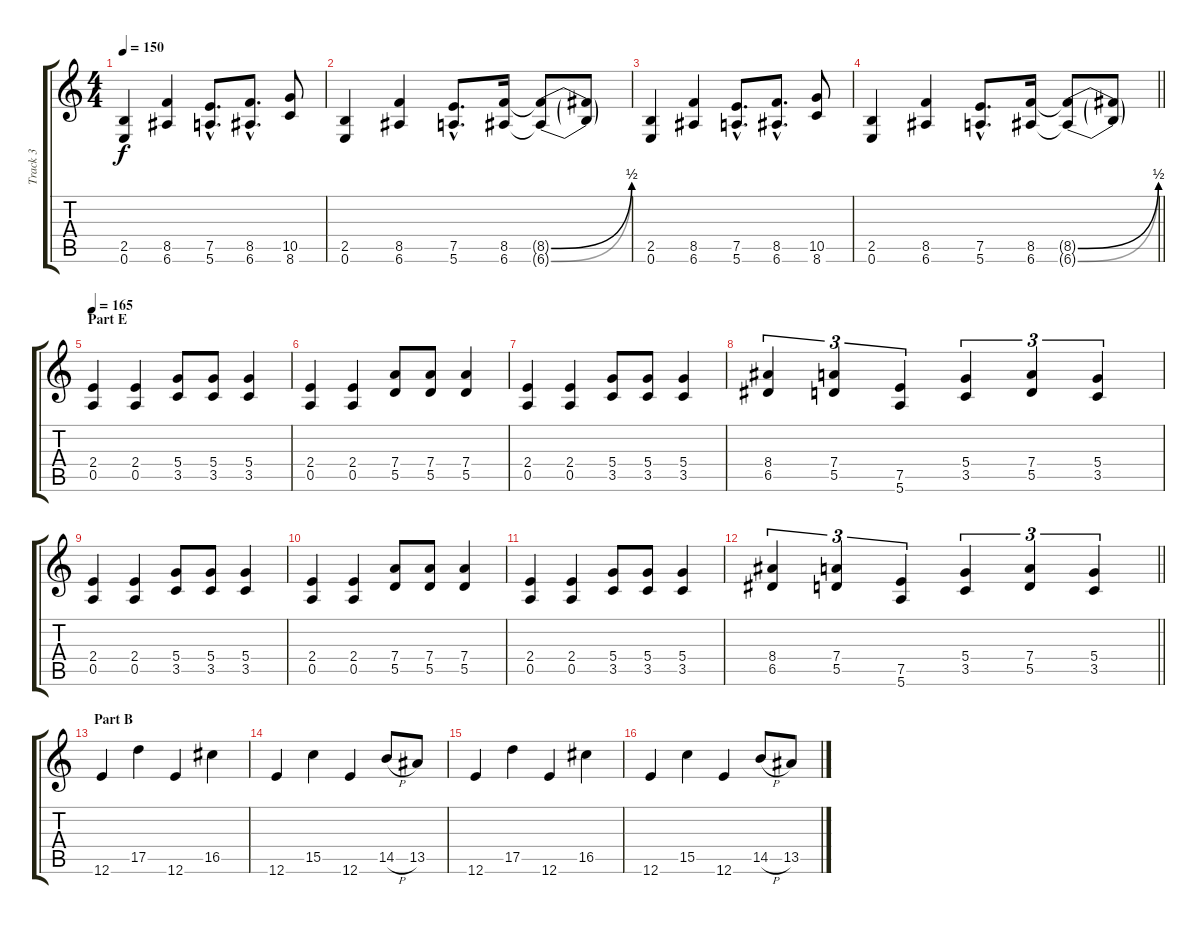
\track ("Track 3" "Track 3") {instrument distortionguitar}
\staff {score tabs}
\tuning (E4 B3 G3 D3 A2 E2) {hide}
\ts (4 4)
\tempo 150
\clef g2
\ks c
(2.5 0.6).4{dy f} (8.5 6.6).4 (7.5{hac} 5.6{hac}).8{d} (8.5{hac} 6.6{hac}).8{d} (10.5 8.6).8 |
(2.5 0.6).4 (8.5 6.6).4 (7.5{hac} 5.6{hac}).8{d} (8.5 6.6).16 (8.5{be (bend 0 0 60 2) t} 6.6{be (bend 0 0 60 2) t}).8 (8.5{t} 6.6{t}).8 |
(2.5 0.6).4 (8.5 6.6).4 (7.5{hac} 5.6{hac}).8{d} (8.5{hac} 6.6{hac}).8{d} (10.5 8.6).8 |
\barLineRight lightlight
(2.5 0.6).4 (8.5 6.6).4 (7.5{hac} 5.6{hac}).8{d} (8.5 6.6).16 (8.5{be (bend 0 0 60 2) t} 6.6{be (bend 0 0 60 2) t}).8 (8.5{t} 6.6{t}).8 |
\section ("" "Part E")
\tempo 165
(2.4 0.5).4 (2.4 0.5).4 (5.4 3.5).8 (5.4 3.5).8 (5.4 3.5).4 |
(2.4 0.5).4 (2.4 0.5).4 (7.4 5.5).8 (7.4 5.5).8 (7.4 5.5).4 |
(2.4 0.5).4 (2.4 0.5).4 (5.4 3.5).8 (5.4 3.5).8 (5.4 3.5).4 |
(8.4 6.5).4{tu (3 2)} (7.4 5.5).4{tu (3 2)} (7.5 5.6).4{tu (3 2)} (5.4 3.5).4{tu (3 2)} (7.4 5.5).4{tu (3 2)} (5.4 3.5).4{tu (3 2)} |
(2.4 0.5).4 (2.4 0.5).4 (5.4 3.5).8 (5.4 3.5).8 (5.4 3.5).4 |
(2.4 0.5).4 (2.4 0.5).4 (7.4 5.5).8 (7.4 5.5).8 (7.4 5.5).4 |
(2.4 0.5).4 (2.4 0.5).4 (5.4 3.5).8 (5.4 3.5).8 (5.4 3.5).4 |
\barLineRight lightlight
(8.4 6.5).4{tu (3 2)} (7.4 5.5).4{tu (3 2)} (7.5 5.6).4{tu (3 2)} (5.4 3.5).4{tu (3 2)} (7.4 5.5).4{tu (3 2)} (5.4 3.5).4{tu (3 2)} |
\section ("" "Part B")
12.6.4 17.5.4 12.6.4 16.5.4 |
12.6.4 15.5.4 12.6.4 14.5{h}.8 13.5.8 |
12.6.4 17.5.4 12.6.4 16.5.4 |
12.6.4 15.5.4 12.6.4 14.5{h}.8 13.5.8
